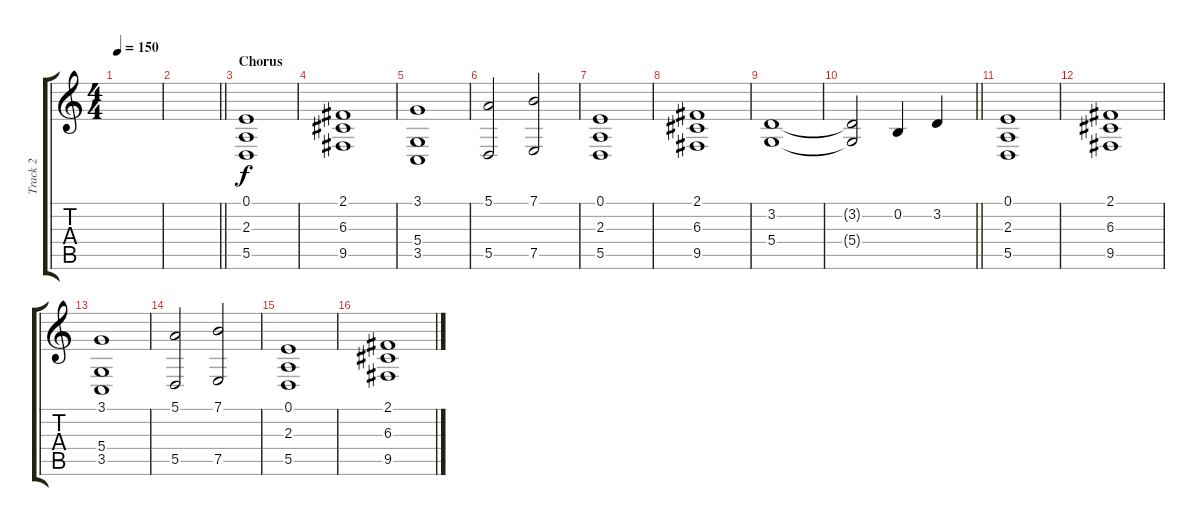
\track ("Track 2" "Track 2") {instrument pad1newage}
\staff {score tabs}
\tuning (E4 B3 G3 D3 A2 E2) {hide}
\ts (4 4)
\tempo 150
\clef g2
\ks c
|
\barLineRight lightlight
|
\section ("" "Chorus")
(0.1 2.3 5.5).1 |
(2.1 6.3 9.5).1 |
(3.1 5.4 3.5).1 |
(5.1 5.5).2 (7.1 7.5).2 |
(0.1 2.3 5.5).1 |
(2.1 6.3 9.5).1 |
(3.2 5.4).1 |
\barLineRight lightlight
(3.2{t} 5.4{t}).2 0.2.4 3.2.4 |
(0.1 2.3 5.5).1 |
(2.1 6.3 9.5).1 |
(3.1 5.4 3.5).1 |
(5.1 5.5).2 (7.1 7.5).2 |
(0.1 2.3 5.5).1 |
(2.1 6.3 9.5).1
